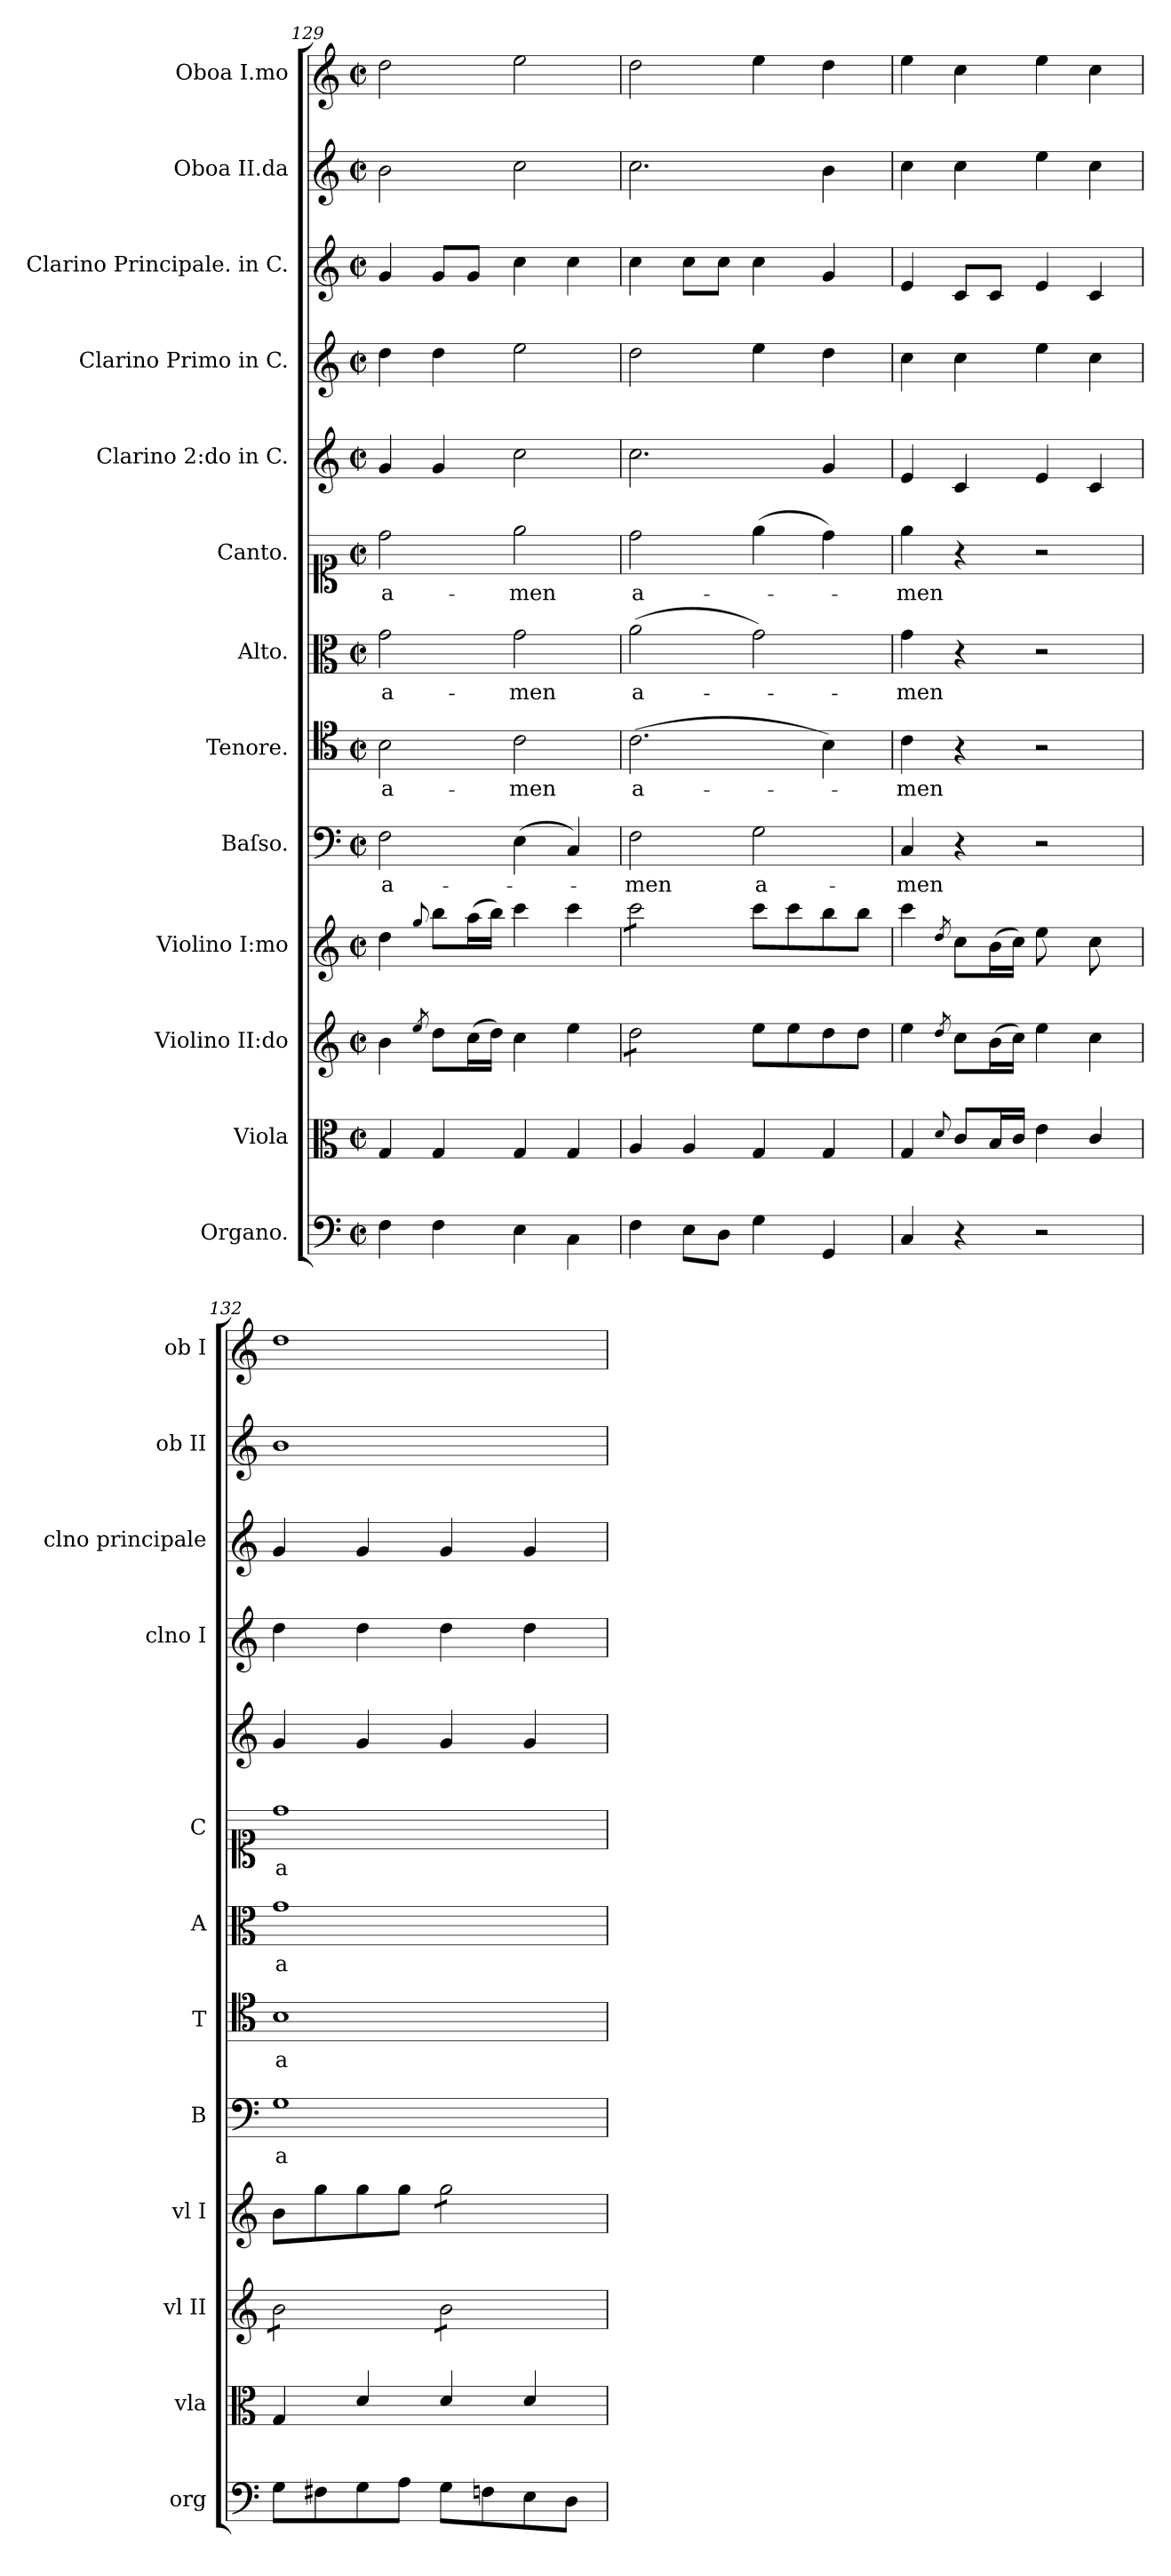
**kern	**kern	**kern	**kern	**kern	**text	**kern	**text	**kern	**text	**kern	**text	**kern	**kern	**kern	**kern	**kern
*part13	*part12	*part11	*part10	*part9	*part9	*part8	*part8	*part7	*part7	*part6	*part6	*part5	*part4	*part3	*part2	*part1
*staff13	*staff12	*staff11	*staff10	*staff9	*staff9	*staff8	*staff8	*staff7	*staff7	*staff6	*staff6	*staff5	*staff4	*staff3	*staff2	*staff1
*I"Organo.	*I"Viola	*I"Violino II:do	*I"Violino I:mo	*I"Baſso.	*	*I"Tenore.	*	*I"Alto.	*	*I"Canto.	*	*I"Clarino 2:do in C.	*I"Clarino Primo in C.	*I"Clarino Principale. in C.	*I"Oboa II.da	*I"Oboa I.mo
*I'org	*I'vla	*I'vl II	*I'vl I	*I'B	*	*I'T	*	*I'A	*	*I'C	*	*	*I'clno I	*I'clno principale	*I'ob II	*I'ob I
*clefF4	*clefC3	*clefG2	*clefG2	*clefF4	*	*clefC4	*	*clefC3	*	*clefC1	*	*clefG2	*clefG2	*clefG2	*clefG2	*clefG2
*k[]	*k[]	*k[]	*k[]	*k[]	*	*k[]	*	*k[]	*	*k[]	*	*k[]	*k[]	*k[]	*k[]	*k[]
*M2/2	*M2/2	*M2/2	*M2/2	*M2/2	*	*M2/2	*	*M2/2	*	*M2/2	*	*M2/2	*M2/2	*M2/2	*M2/2	*M2/2
*met(c|)	*met(c|)	*met(c|)	*met(c|)	*met(c|)	*	*met(c|)	*	*met(c|)	*	*met(c|)	*	*met(c|)	*met(c|)	*met(c|)	*met(c|)	*met(c|)
=129	=129	=129	=129	=129	=129	=129	=129	=129	=129	=129	=129	=129	=129	=129	=129	=129
!	!	!	!	!	!LO:LY:i	!	!LO:LY:i	!	!LO:LY:i	!	!LO:LY:i	!	!	!	!	!
4F\	4G/	4b\	4dd\	2F\	a-	2B\	a-	2g\	a-	2dd\	a-	4g/	4dd\	4g/	2b\	2dd\
.	.	8qee/	8qqgg/	.	.	.	.	.	.	.	.	.	.	.	.	.
4F\	4G/	8dd\L	8bb\L	.	.	.	.	.	.	.	.	4g/	4dd\	8g/L	.	.
.	.	(16cc\L	(16aa\L	.	.	.	.	.	.	.	.	.	.	8g/J	.	.
.	.	16dd\JJ)	16bb\JJ)	.	.	.	.	.	.	.	.	.	.	.	.	.
!	!	!	!	!	!	!	!LO:LY:i	!	!LO:LY:i	!	!LO:LY:i	!	!	!	!	!
4E\	4G/	4cc\	4ccc\	(4E\	.	2c\	-men	2g\	-men	2ee\	-men	2cc\	2ee\	4cc\	2cc\	2ee\
4C\	4G/	4ee\	4ccc\	4C/)	.	.	.	.	.	.	.	.	.	4cc\	.	.
=130	=130	=130	=130	=130	=130	=130	=130	=130	=130	=130	=130	=130	=130	=130	=130	=130
!	!	!	!	!	!LO:LY:i	!	!	!	!LO:LY:i	!	!	!	!	!	!	!
*	*	*tremolo	*	*	*	*	*	*	*	*	*	*	*	*	*	*
*	*	*	*tremolo	*	*	*	*	*	*	*	*	*	*	*	*	*
4F\	4A/	8dd\L	8ccc\L	2F\	-men	(2.c\	a-	(2a\	a-	2dd\	a-	2.cc\	2dd\	4cc\	2.cc\	2dd\
.	.	8dd\	8ccc\	.	.	.	.	.	.	.	.	.	.	.	.	.
8E\L	4A/	8dd\	8ccc\	.	.	.	.	.	.	.	.	.	.	8cc\L	.	.
8D\J	.	8dd\J	8ccc\J	.	.	.	.	.	.	.	.	.	.	8cc\J	.	.
*	*	*	*Xtremolo	*	*	*	*	*	*	*	*	*	*	*	*	*
*	*	*Xtremolo	*	*	*	*	*	*	*	*	*	*	*	*	*	*
!	!	!	!	!	!LO:LY:i	!	!	!	!	!	!	!	!	!	!	!
4G\	4G/	8ee\L	8ccc\L	2G\	a-	.	.	2g\)	.	(4ee\	.	.	4ee\	4cc\	.	4ee\
.	.	8ee\	8ccc\	.	.	.	.	.	.	.	.	.	.	.	.	.
4GG/	4G/	8dd\	8bb\	.	.	4B\)	.	.	.	4dd\)	.	4g/	4dd\	4g/	4b\	4dd\
.	.	8dd\J	8bb\J	.	.	.	.	.	.	.	.	.	.	.	.	.
=131	=131	=131	=131	=131	=131	=131	=131	=131	=131	=131	=131	=131	=131	=131	=131	=131
!	!	!	!	!	!LO:LY:i	!	!	!	!LO:LY:i	!	!	!	!	!	!	!
4C/	4G/	4ee\	4ccc\	4C/	-men	4c\	-men	4g\	-men	4ee\	-men	4e/	4cc\	4e/	4cc\	4ee\
.	8qqd/	8qdd/	8qdd/	.	.	.	.	.	.	.	.	.	.	.	.	.
4r	8c/L	8cc\L	8cc\L	4r	.	4r	.	4r	.	4r	.	4c/	4cc\	8c/L	4cc\	4cc\
.	16B/L	(16b\L	(16b\L	.	.	.	.	.	.	.	.	.	.	8c/J	.	.
.	16c/JJ	16cc\JJ)	16cc\JJ)	.	.	.	.	.	.	.	.	.	.	.	.	.
!	!	!	!LO:N:vis=8	!	!	!	!	!	!	!	!	!	!	!	!	!
2r	4e\	4ee\	4ee\	2r	.	2r	.	2r	.	2r	.	4e/	4ee\	4e/	4ee\	4ee\
!	!	!	!LO:N:vis=8	!	!	!	!	!	!	!	!	!	!	!	!	!
.	4c/	4cc\	4cc\	.	.	.	.	.	.	.	.	4c/	4cc\	4c/	4cc\	4cc\
=132	=132	=132	=132	=132	=132	=132	=132	=132	=132	=132	=132	=132	=132	=132	=132	=132
!	!	!	!	!	!LO:LY:i	!	!	!	!LO:LY:i	!	!LO:LY:i	!	!	!	!	!
*	*	*tremolo	*	*	*	*	*	*	*	*	*	*	*	*	*	*
8G\L	4G/	8b\L	8b\L	1G	a-	1B	a-	1g	a-	1dd	a-	4g/	4dd\	4g/	1b	1dd
8F#X\	.	8b\	8gg\	.	.	.	.	.	.	.	.	.	.	.	.	.
8G\	4d/	8b\	8gg\	.	.	.	.	.	.	.	.	4g/	4dd\	4g/	.	.
8A\J	.	8b\J	8gg\J	.	.	.	.	.	.	.	.	.	.	.	.	.
*	*	*	*tremolo	*	*	*	*	*	*	*	*	*	*	*	*	*
8G\L	4d/	8b\L	8gg\L	.	.	.	.	.	.	.	.	4g/	4dd\	4g/	.	.
8Fn\	.	8b\	8gg\	.	.	.	.	.	.	.	.	.	.	.	.	.
8E\	4d/	8b\	8gg\	.	.	.	.	.	.	.	.	4g/	4dd\	4g/	.	.
8D\J	.	8b\J	8gg\J	.	.	.	.	.	.	.	.	.	.	.	.	.
*	*	*	*Xtremolo	*	*	*	*	*	*	*	*	*	*	*	*	*
*	*	*Xtremolo	*	*	*	*	*	*	*	*	*	*	*	*	*	*
=	=	=	=	=	=	=	=	=	=	=	=	=	=	=	=	=
*-	*-	*-	*-	*-	*-	*-	*-	*-	*-	*-	*-	*-	*-	*-	*-	*-
